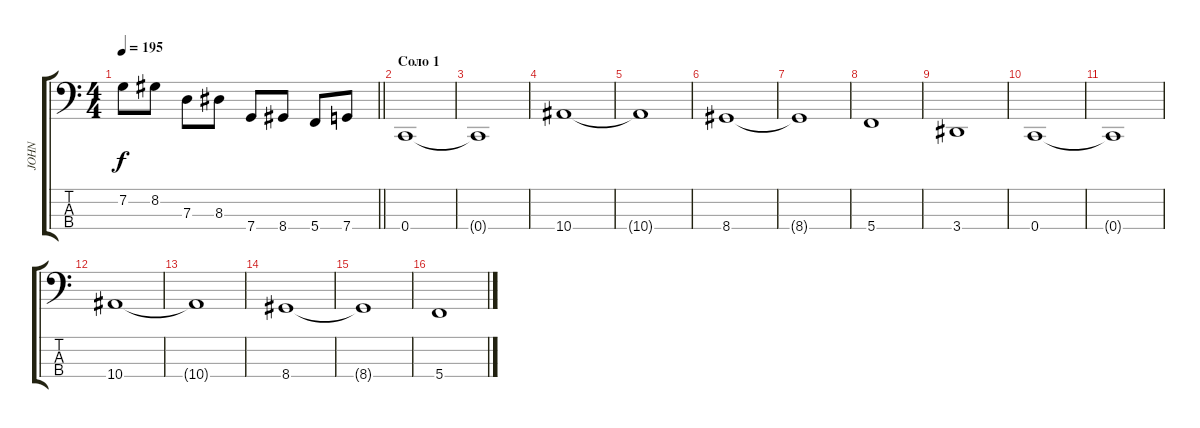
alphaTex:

\track ("JOHN" "JOHN") {instrument electricbasspick}
\staff {score tabs}
\tuning (F2 C2 G1 C1) {hide}
\ts (4 4)
\tempo 195
\clef f4
\barLineRight lightlight
\ks c
7.2.8{dy f} 8.2.8 7.3.8 8.3.8 7.4.8 8.4.8 5.4.8 7.4.8 |
\section ("" "Соло 1")
0.4.1 |
0.4{t}.1 |
10.4.1 |
10.4{t}.1 |
8.4.1 |
8.4{t}.1 |
5.4.1 |
3.4.1 |
0.4.1 |
0.4{t}.1 |
10.4.1 |
10.4{t}.1 |
8.4.1 |
8.4{t}.1 |
5.4.1
